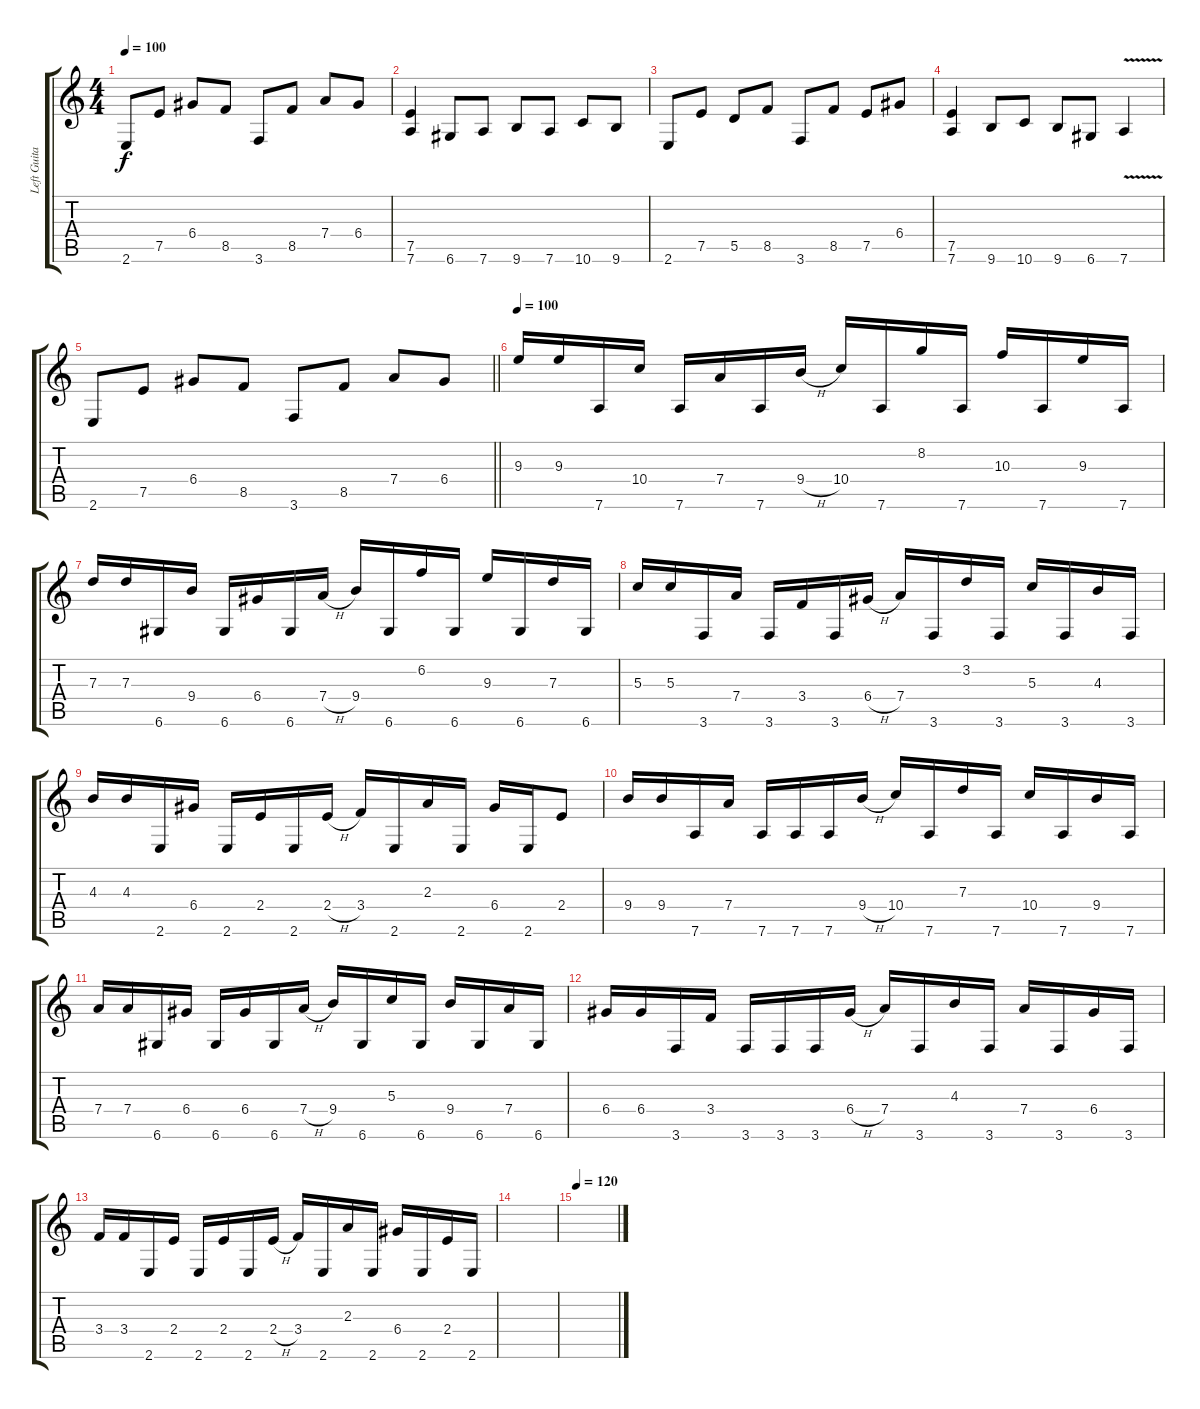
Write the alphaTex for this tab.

\track ("Left Guitar" "Left Guita") {instrument distortionguitar}
\staff {score tabs}
\tuning (E4 B3 G3 D3 A2 D2) {hide}
\ts (4 4)
\tempo 100
\clef g2
\ks c
2.6.8{dy f} 7.5.8 6.4.8 8.5.8 3.6.8 8.5.8 7.4.8 6.4.8 |
(7.5 7.6).4 6.6.8 7.6.8 9.6.8 7.6.8 10.6.8 9.6.8 |
2.6.8 7.5.8 5.5.8 8.5.8 3.6.8 8.5.8 7.5.8 6.4.8 |
(7.5 7.6).4 9.6.8 10.6.8 9.6.8 6.6.8 7.6{v}.4 |
\barLineRight lightlight
2.6.8 7.5.8 6.4.8 8.5.8 3.6.8 8.5.8 7.4.8 6.4.8 |
\tempo 100
9.3.16 9.3.16 7.6.16 10.4.16 7.6.16 7.4.16 7.6.16 9.4{h}.16 10.4.16 7.6.16 8.2.16 7.6.16 10.3.16 7.6.16 9.3.16 7.6.16 |
7.3.16 7.3.16 6.6.16 9.4.16 6.6.16 6.4.16 6.6.16 7.4{h}.16 9.4.16 6.6.16 6.2.16 6.6.16 9.3.16 6.6.16 7.3.16 6.6.16 |
5.3.16 5.3.16 3.6.16 7.4.16 3.6.16 3.4.16 3.6.16 6.4{h}.16 7.4.16 3.6.16 3.2.16 3.6.16 5.3.16 3.6.16 4.3.16 3.6.16 |
4.3.16 4.3.16 2.6.16 6.4.16 2.6.16 2.4.16 2.6.16 2.4{h}.16 3.4.16 2.6.16 2.3.16 2.6.16 6.4.16 2.6.16 2.4.8 |
9.4.16 9.4.16 7.6.16 7.4.16 7.6.16 7.6.16 7.6.16 9.4{h}.16 10.4.16 7.6.16 7.3.16 7.6.16 10.4.16 7.6.16 9.4.16 7.6.16 |
7.4.16 7.4.16 6.6.16 6.4.16 6.6.16 6.4.16 6.6.16 7.4{h}.16 9.4.16 6.6.16 5.3.16 6.6.16 9.4.16 6.6.16 7.4.16 6.6.16 |
6.4.16 6.4.16 3.6.16 3.4.16 3.6.16 3.6.16 3.6.16 6.4{h}.16 7.4.16 3.6.16 4.3.16 3.6.16 7.4.16 3.6.16 6.4.16 3.6.16 |
3.4.16 3.4.16 2.6.16 2.4.16 2.6.16 2.4.16 2.6.16 2.4{h}.16 3.4.16 2.6.16 2.3.16 2.6.16 6.4.16 2.6.16 2.4.16 2.6.16 |
|
\tempo 120
